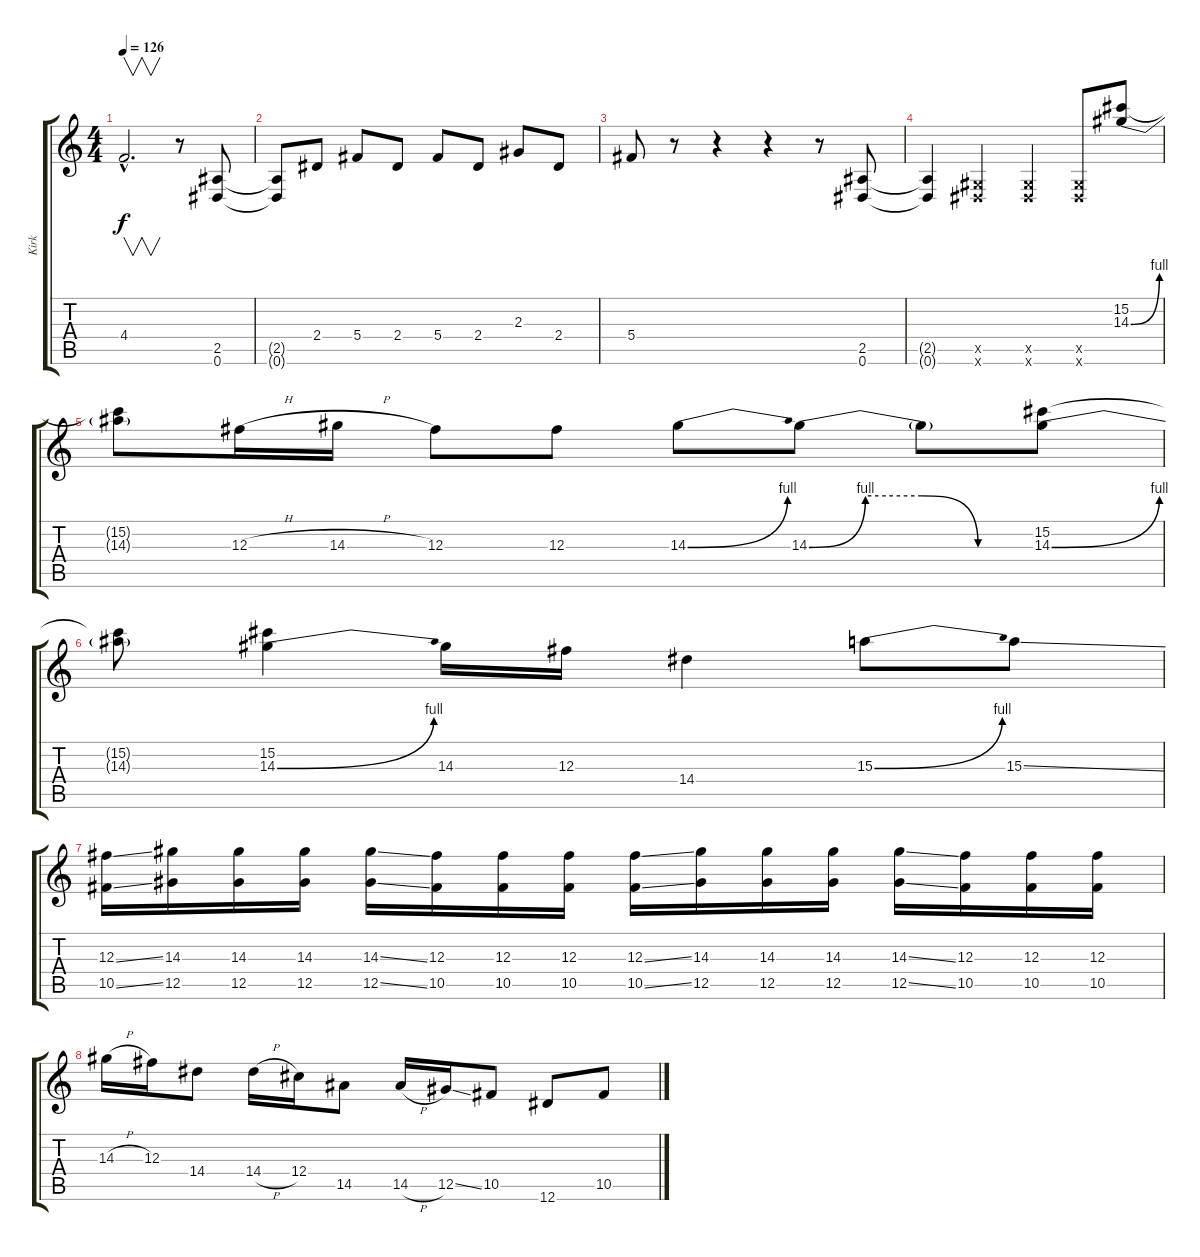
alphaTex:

\track ("Kirk" "Kirk") {instrument distortionguitar}
\staff {score tabs}
\tuning (Eb4 Bb3 Gb3 Db3 Ab2 Eb2) {hide}
\ts (4 4)
\tempo 126
\clef g2
\ks c
4.4{hac}.2{v d dy f} r.8 (2.5 0.6).8 |
(2.5{t} 0.6{t}).8 2.4.8 5.4.8 2.4.8 5.4.8 2.4.8 2.3.8 2.4.8 |
5.4.8 r.8 r.4 r.4 r.8 (2.5 0.6).8 |
(2.5{t} 0.6{t}).4 (0.5{x} 0.6{x}).4 (0.5{x} 0.6{x}).4 (0.5{x} 0.6{x}).8 (15.2 14.3{be (bend 0 0 60 4)}).8{volume 16} |
(15.2{t} 14.3{t}).8 12.3{h}.16 14.3{h}.16 12.3.8 12.3.8 14.3{be (bend 0 0 60 4)}.8 14.3{be (custom 0 0 15 4 30 4 45 0 60 0)}.8 14.3{t}.8 (15.2 14.3{be (bend 0 0 60 4)}).8 |
(15.2{t} 14.3{t}).8 (15.2 14.3{be (bend 0 0 60 4)}).4 14.3.16 12.3.16 14.4.4 15.3{be (bend 0 0 60 4)}.8 15.3{ss}.8 |
(12.3{ss} 10.5{ss}).16 (14.3 12.5).16 (14.3 12.5).16 (14.3 12.5).16 (14.3{ss} 12.5{ss}).16 (12.3 10.5).16 (12.3 10.5).16 (12.3 10.5).16 (12.3{ss} 10.5{ss}).16 (14.3 12.5).16 (14.3 12.5).16 (14.3 12.5).16 (14.3{ss} 12.5{ss}).16 (12.3 10.5).16 (12.3 10.5).16 (12.3 10.5).16 |
14.3{h}.16 12.3.16 14.4.8 14.4{h}.16 12.4.16 14.5.8 14.5{h}.16 12.5{ss}.16 10.5.8 12.6.8 10.5.8
